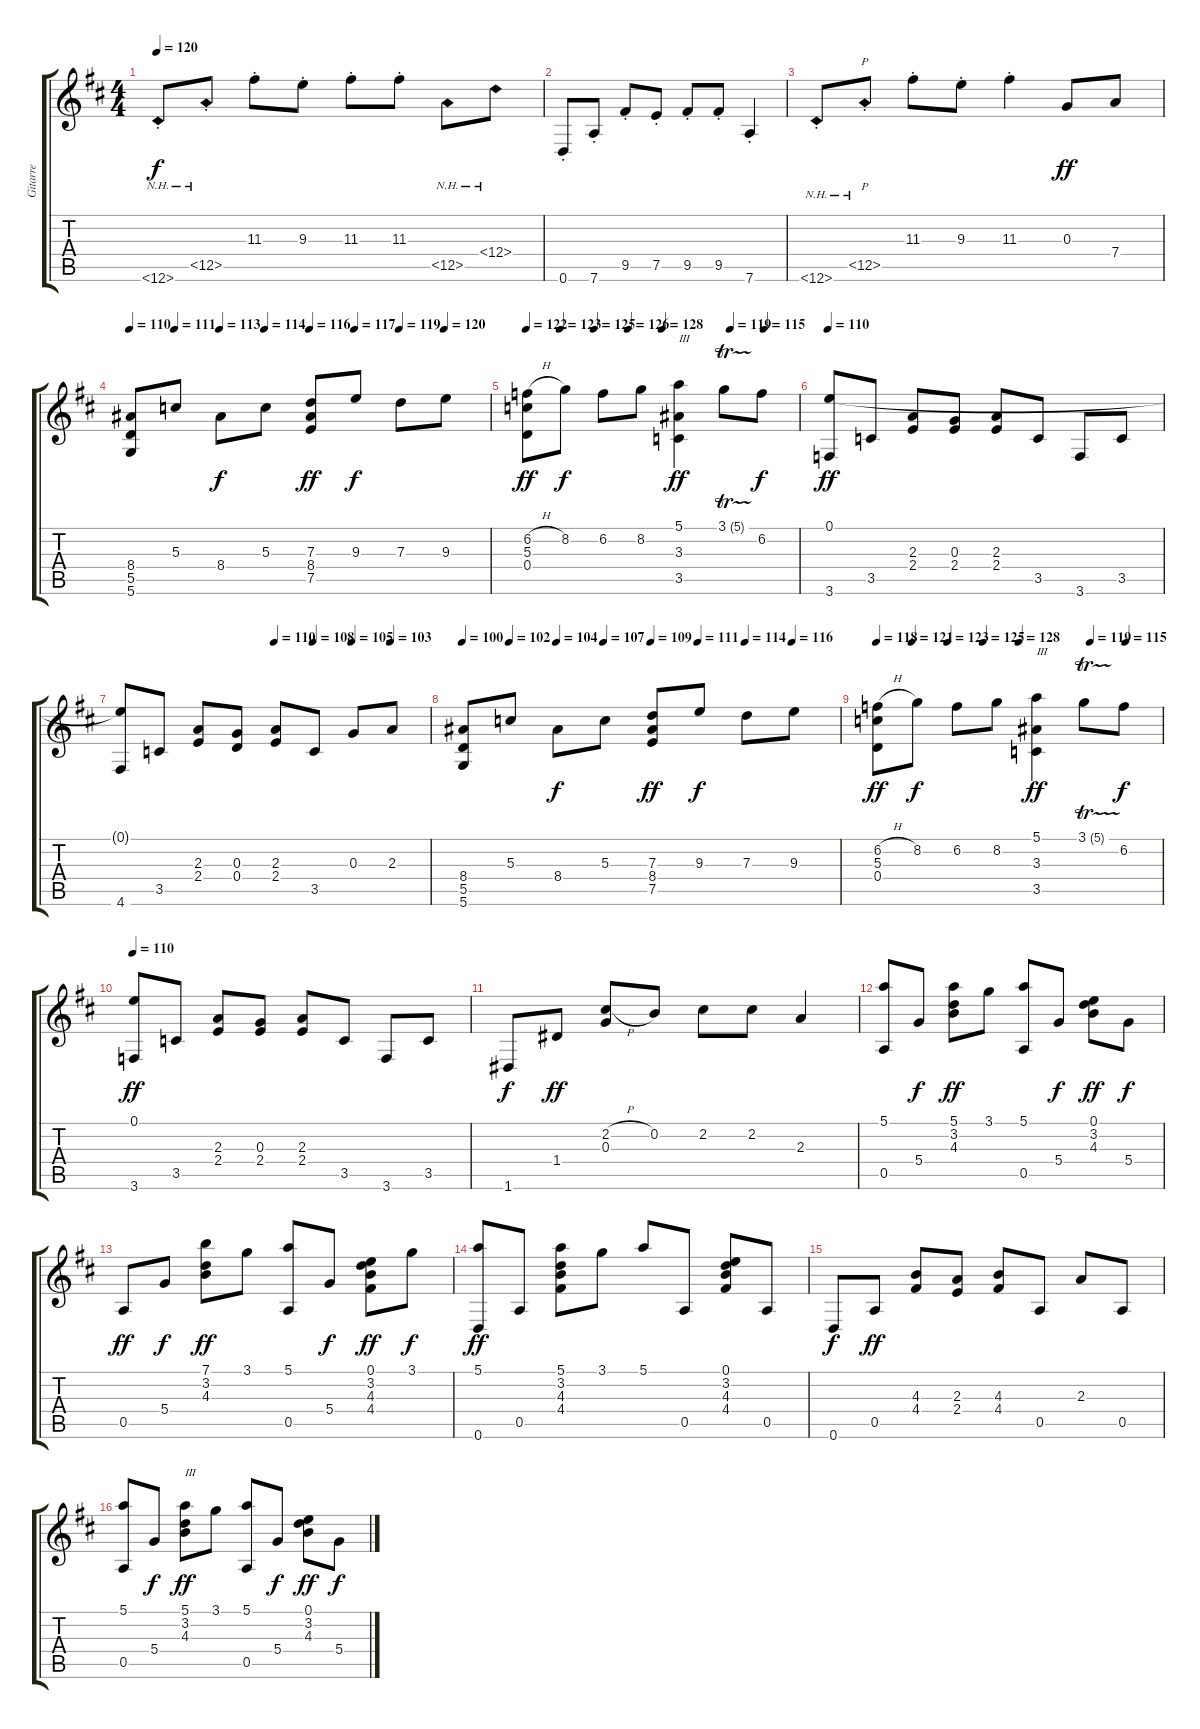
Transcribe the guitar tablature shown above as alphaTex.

\track ("Gitarre" "Gitarre") {instrument acousticguitarnylon}
\staff {score tabs}
\tuning (E4 B3 G3 D3 A2 D2) {hide}
\ts (4 4)
\tempo 120
\clef g2
\ks d
12.6{nh st}.8{dy f} 12.5{nh st}.8 11.3{st}.8 9.3{st}.8 11.3{st}.8 11.3{st}.8 12.5{nh}.8 12.4{nh}.8 |
0.6{st}.8 7.6{st}.8 9.5{st}.8 7.5{st}.8 9.5{st}.8 9.5{st}.8 7.6{st}.4 |
12.6{nh st}.8 12.5{nh st}.8{p} 11.3{st}.8 9.3{st}.8 11.3{st}.4 0.3.8{dy ff} 7.4.8 |
\tempo 110
\tempo (111 0.125)
\tempo (113 0.25)
\tempo (114 0.375)
\tempo (116 0.5)
\tempo (117 0.625)
\tempo (119 0.75)
\tempo (120 0.875)
(8.4 5.5 5.6).8 5.3.8 8.4.8{dy f} 5.3.8 (7.3 8.4 7.5).8{dy ff} 9.3.8{dy f} 7.3.8 9.3.8 |
\tempo 122
\tempo (123 0.125)
\tempo (125 0.25)
\tempo (126 0.375)
\tempo (128 0.5)
\tempo (119 0.75)
\tempo (115 0.875)
(6.2{h} 5.3 0.4).8{dy ff} 8.2.8{dy f} 6.2.8 8.2.8 (5.1 3.3 3.5).4{txt "III" dy ff} 3.1{tr (5 16)}.8 6.2.8{dy f} |
\tempo 110
(0.1 3.6).8{dy ff} 3.5.8 (2.3 2.4).8 (0.3 2.4).8 (2.3 2.4).8 3.5.8 3.6.8 3.5.8 |
\tempo (110 0.5)
\tempo (108 0.625)
\tempo (105 0.75)
\tempo (103 0.875)
(0.1{t} 4.6).8 3.5.8 (2.3 2.4).8 (0.3 0.4).8 (2.3 2.4).8 3.5.8 0.3.8 2.3.8 |
\tempo 100
\tempo (102 0.125)
\tempo (104 0.25)
\tempo (107 0.375)
\tempo (109 0.5)
\tempo (111 0.625)
\tempo (114 0.75)
\tempo (116 0.875)
(8.4 5.5 5.6).8 5.3.8 8.4.8{dy f} 5.3.8 (7.3 8.4 7.5).8{dy ff} 9.3.8{dy f} 7.3.8 9.3.8 |
\tempo 118
\tempo (121 0.125)
\tempo (123 0.25)
\tempo (125 0.375)
\tempo (128 0.5)
\tempo (119 0.75)
\tempo (115 0.875)
(6.2{h} 5.3 0.4).8{dy ff} 8.2.8{dy f} 6.2.8 8.2.8 (5.1 3.3 3.5).4{txt "III" dy ff} 3.1{tr (5 16)}.8 6.2.8{dy f} |
\tempo 110
(0.1 3.6).8{dy ff} 3.5.8 (2.3 2.4).8 (0.3 2.4).8 (2.3 2.4).8 3.5.8 3.6.8 3.5.8 |
1.6.8{dy f} 1.4.8{dy ff} (2.2{h} 0.3).8 0.2.8 2.2.8 2.2.8 2.3.4 |
(5.1 0.5).8 5.4.8{dy f} (5.1 3.2 4.3).8{dy ff} 3.1.8 (5.1 0.5).8 5.4.8{dy f} (0.1 3.2 4.3).8{dy ff} 5.4.8{dy f} |
0.5.8{dy ff} 5.4.8{dy f} (7.1 3.2 4.3).8{dy ff} 3.1.8 (5.1 0.5).8 5.4.8{dy f} (0.1 3.2 4.3 4.4).8{dy ff} 3.1.8{dy f} |
(5.1 0.6).8{dy ff} 0.5.8 (5.1 3.2 4.3 4.4).8 3.1.8 5.1.8 0.5.8 (0.1 3.2 4.3 4.4).8 0.5.8 |
0.6.8{dy f} 0.5.8{dy ff} (4.3 4.4).8 (2.3 2.4).8 (4.3 4.4).8 0.5.8 2.3.8 0.5.8 |
(5.1 0.5).8 5.4.8{dy f} (5.1 3.2 4.3).8{txt "III" dy ff} 3.1.8 (5.1 0.5).8 5.4.8{dy f} (0.1 3.2 4.3).8{dy ff} 5.4.8{dy f}
